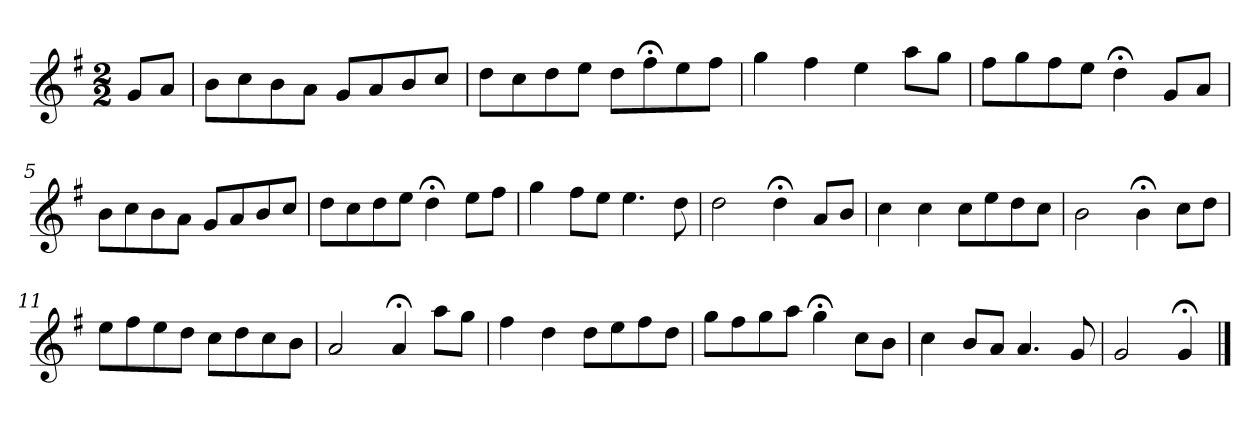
**kern
*part1
*staff1
*k[f#]
*G:
*M2/2
*MM120
=
8gL
8aJ
=1
8bL
8cc
8b
8aJ
8gL
8a
8b
8ccJ
=2
8ddL
8cc
8dd
8eeJ
8ddL
8ff#;<
8ee
8ff#J
=3
4gg
4ff#
4ee
8aaL
8ggJ
=4
8ff#L
8gg
8ff#
8eeJ
4dd;<
8gL
8aJ
=5
8bL
8cc
8b
8aJ
8gL
8a
8b
8ccJ
=6
8ddL
8cc
8dd
8eeJ
4dd;<
8eeL
8ff#J
=7
4gg
8ff#L
8eeJ
4.ee
8dd
=8
2dd
4dd;<
8aL
8bJ
=9
4cc
4cc
8ccL
8ee
8dd
8ccJ
=10
2b
4b;<
8ccL
8ddJ
=11
8eeL
8ff#
8ee
8ddJ
8ccL
8dd
8cc
8bJ
=12
2a
4a;<
8aaL
8ggJ
=13
4ff#
4dd
8ddL
8ee
8ff#
8ddJ
=14
8ggL
8ff#
8gg
8aaJ
4gg;<
8ccL
8bJ
=15
4cc
8bL
8aJ
4.a
8g
=16
2g
4g;<
==
*-
